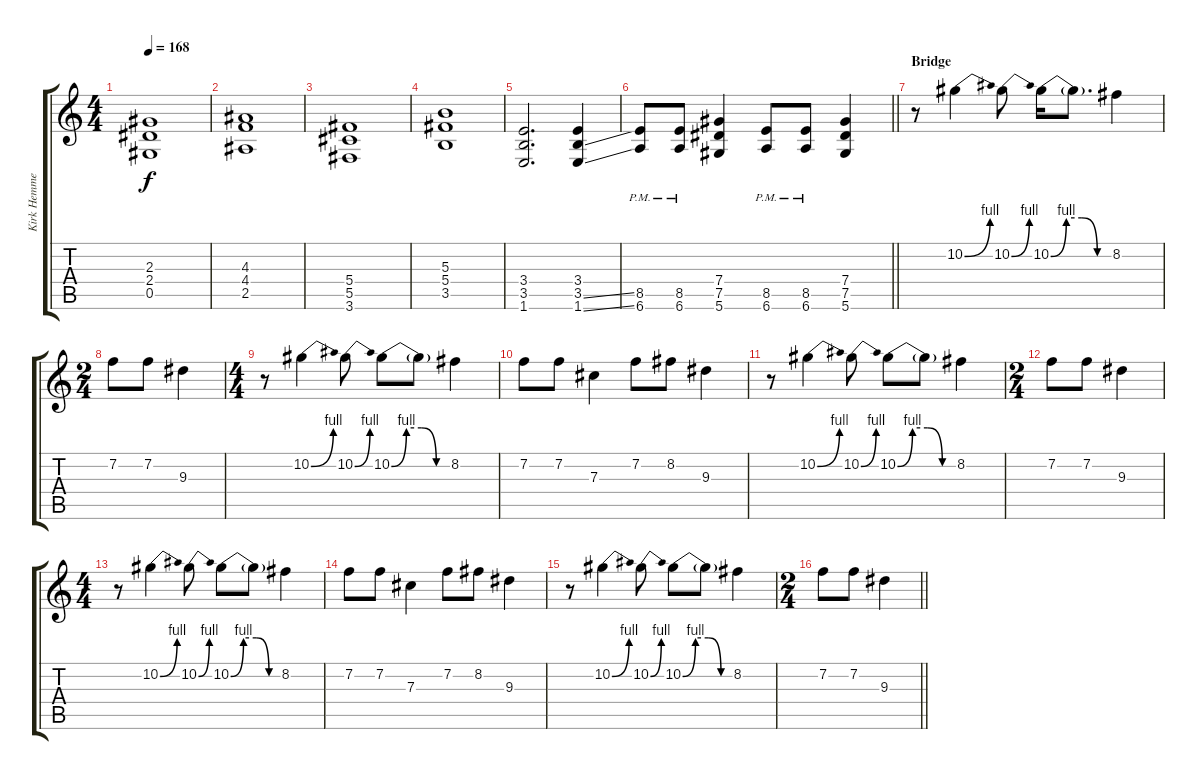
\track ("Kirk Hemmett" "Kirk Hemme") {instrument distortionguitar}
\staff {score tabs}
\tuning (Eb4 Bb3 Gb3 Db3 Ab2 Eb2) {hide}
\ts (4 4)
\tempo 168
\clef g2
\ks c
(2.3 2.4 0.5).1{dy f} |
(4.3 4.4 2.5).1 |
(5.4 5.5 3.6).1 |
(5.3 5.4 3.5).1 |
(3.4 3.5 1.6).2{d} (3.4 3.5{ss} 1.6{ss}).4 |
\barLineRight lightlight
(8.5{pm} 6.6{pm}).8 (8.5{pm} 6.6{pm}).8 (7.4 7.5 5.6).4 (8.5{pm} 6.6{pm}).8 (8.5{pm} 6.6{pm}).8 (7.4 7.5 5.6).4 |
\section ("" "Bridge")
r.8 10.2{be (bend 0 0 60 4)}.4 10.2{be (bend 0 0 60 4)}.8 10.2{be (custom 0 0 15 4 30 4 45 0 60 0)}.16 10.2{t}.8{d} 8.2.4 |
\ts (2 4)
7.2.8 7.2.8 9.3.4 |
\ts (4 4)
r.8 10.2{be (bend 0 0 60 4)}.4 10.2{be (bend 0 0 60 4)}.8 10.2{be (custom 0 0 15 4 30 4 45 0 60 0)}.8 10.2{t}.8 8.2.4 |
7.2.8 7.2.8 7.3.4 7.2.8 8.2.8 9.3.4 |
r.8 10.2{be (bend 0 0 60 4)}.4 10.2{be (bend 0 0 60 4)}.8 10.2{be (custom 0 0 15 4 30 4 45 0 60 0)}.8 10.2{t}.8 8.2.4 |
\ts (2 4)
7.2.8 7.2.8 9.3.4 |
\ts (4 4)
r.8 10.2{be (bend 0 0 60 4)}.4 10.2{be (bend 0 0 60 4)}.8 10.2{be (custom 0 0 15 4 30 4 45 0 60 0)}.8 10.2{t}.8 8.2.4 |
7.2.8 7.2.8 7.3.4 7.2.8 8.2.8 9.3.4 |
r.8 10.2{be (bend 0 0 60 4)}.4 10.2{be (bend 0 0 60 4)}.8 10.2{be (custom 0 0 15 4 30 4 45 0 60 0)}.8 10.2{t}.8 8.2.4 |
\ts (2 4)
\barLineRight lightlight
7.2.8 7.2.8 9.3.4
